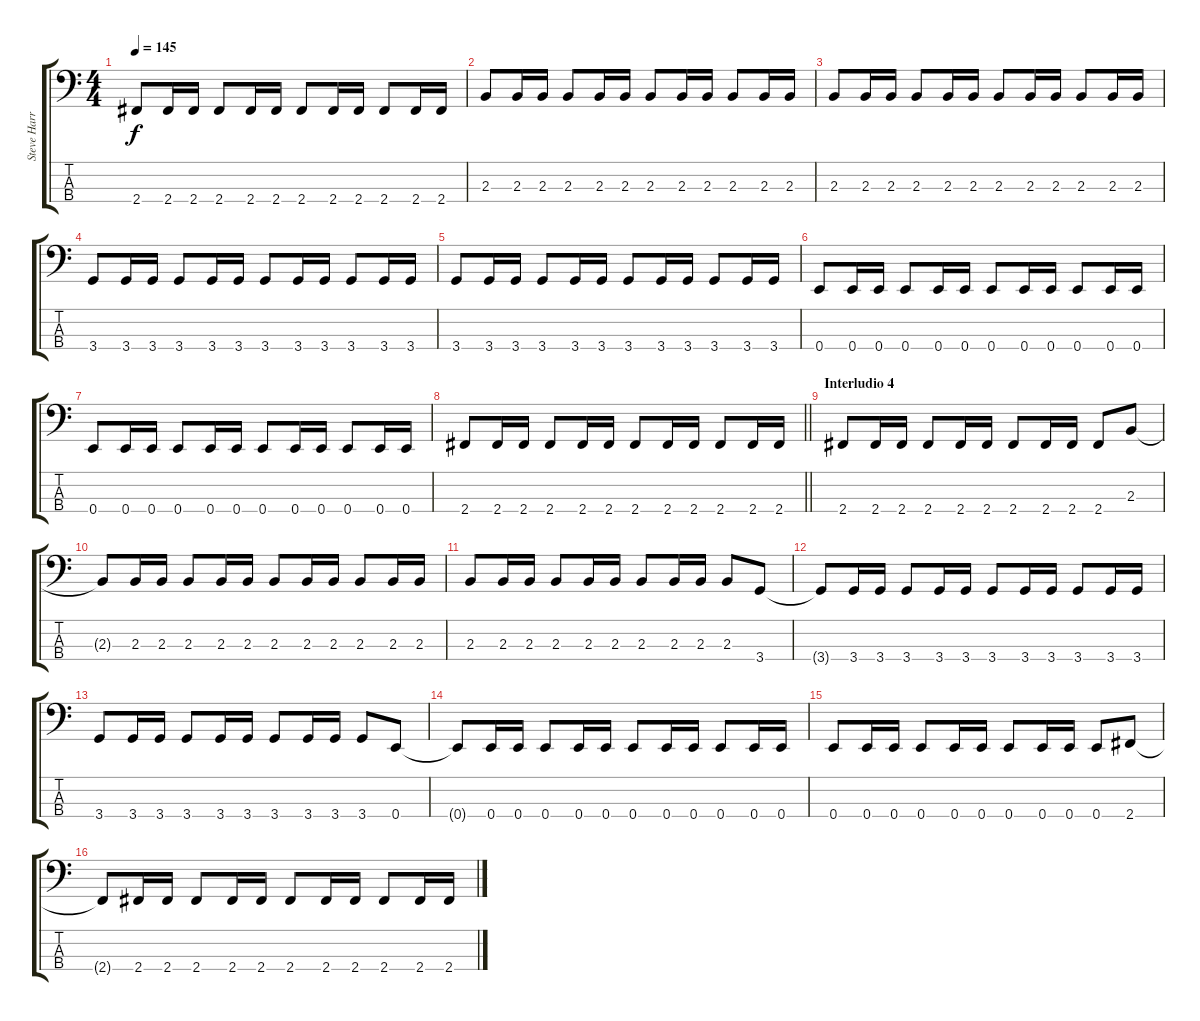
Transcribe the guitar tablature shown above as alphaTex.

\track ("Steve Harris" "Steve Harr") {instrument electricbassfinger}
\staff {score tabs}
\tuning (G2 D2 A1 E1) {hide}
\ts (4 4)
\tempo 145
\clef f4
\ks c
2.4.8{dy f} 2.4.16 2.4.16 2.4.8 2.4.16 2.4.16 2.4.8 2.4.16 2.4.16 2.4.8 2.4.16 2.4.16 |
2.3.8 2.3.16 2.3.16 2.3.8 2.3.16 2.3.16 2.3.8 2.3.16 2.3.16 2.3.8 2.3.16 2.3.16 |
2.3.8 2.3.16 2.3.16 2.3.8 2.3.16 2.3.16 2.3.8 2.3.16 2.3.16 2.3.8 2.3.16 2.3.16 |
3.4.8 3.4.16 3.4.16 3.4.8 3.4.16 3.4.16 3.4.8 3.4.16 3.4.16 3.4.8 3.4.16 3.4.16 |
3.4.8 3.4.16 3.4.16 3.4.8 3.4.16 3.4.16 3.4.8 3.4.16 3.4.16 3.4.8 3.4.16 3.4.16 |
0.4.8 0.4.16 0.4.16 0.4.8 0.4.16 0.4.16 0.4.8 0.4.16 0.4.16 0.4.8 0.4.16 0.4.16 |
0.4.8 0.4.16 0.4.16 0.4.8 0.4.16 0.4.16 0.4.8 0.4.16 0.4.16 0.4.8 0.4.16 0.4.16 |
\barLineRight lightlight
2.4.8 2.4.16 2.4.16 2.4.8 2.4.16 2.4.16 2.4.8 2.4.16 2.4.16 2.4.8 2.4.16 2.4.16 |
\section ("" "Interludio 4")
2.4.8 2.4.16 2.4.16 2.4.8 2.4.16 2.4.16 2.4.8 2.4.16 2.4.16 2.4.8 2.3.8 |
2.3{t}.8 2.3.16 2.3.16 2.3.8 2.3.16 2.3.16 2.3.8 2.3.16 2.3.16 2.3.8 2.3.16 2.3.16 |
2.3.8 2.3.16 2.3.16 2.3.8 2.3.16 2.3.16 2.3.8 2.3.16 2.3.16 2.3.8 3.4.8 |
3.4{t}.8 3.4.16 3.4.16 3.4.8 3.4.16 3.4.16 3.4.8 3.4.16 3.4.16 3.4.8 3.4.16 3.4.16 |
3.4.8 3.4.16 3.4.16 3.4.8 3.4.16 3.4.16 3.4.8 3.4.16 3.4.16 3.4.8 0.4.8 |
0.4{t}.8 0.4.16 0.4.16 0.4.8 0.4.16 0.4.16 0.4.8 0.4.16 0.4.16 0.4.8 0.4.16 0.4.16 |
0.4.8 0.4.16 0.4.16 0.4.8 0.4.16 0.4.16 0.4.8 0.4.16 0.4.16 0.4.8 2.4.8 |
2.4{t}.8 2.4.16 2.4.16 2.4.8 2.4.16 2.4.16 2.4.8 2.4.16 2.4.16 2.4.8 2.4.16 2.4.16
